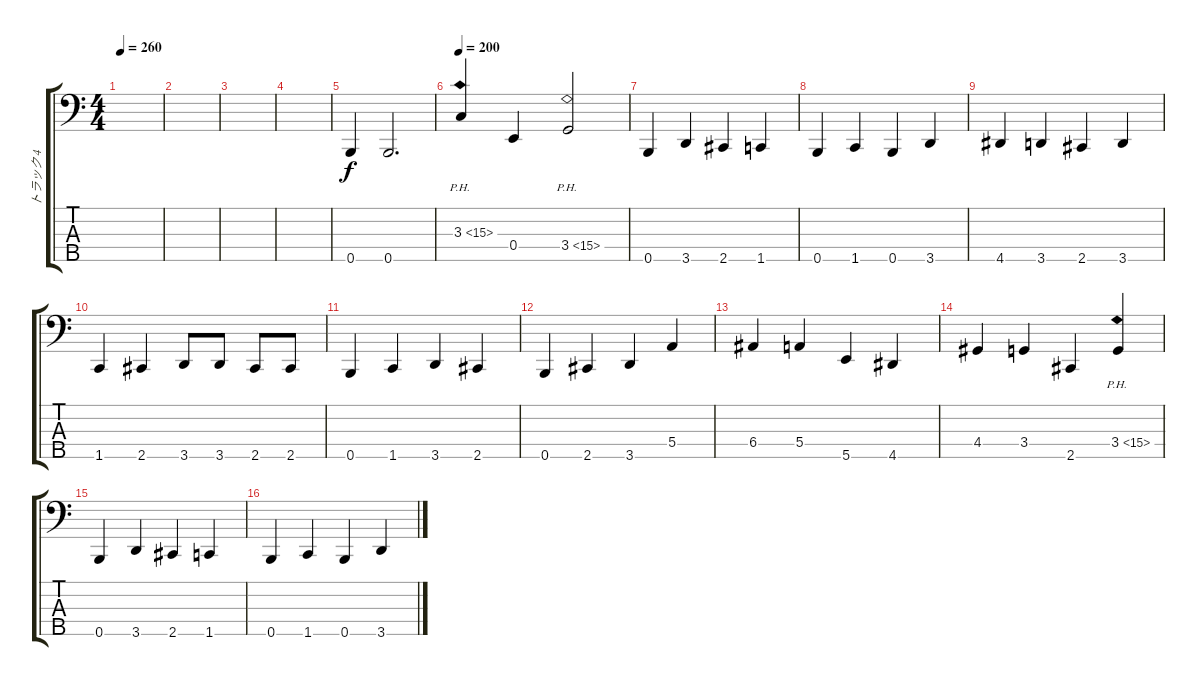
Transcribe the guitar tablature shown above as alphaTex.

\track ("トラック 4" "トラック 4") {instrument electricbasspick}
\staff {score tabs}
\tuning (G2 D2 A1 E1 B0) {hide}
\ts (4 4)
\tempo 260
\clef f4
\ks c
|
|
|
|
0.5.4 0.5.2{d} |
\tempo 200
3.3{ph 12}.4 0.4.4 3.4{ph 12}.2 |
0.5.4 3.5.4 2.5.4 1.5.4 |
0.5.4 1.5.4 0.5.4 3.5.4 |
4.5.4 3.5.4 2.5.4 3.5.4 |
1.5.4 2.5.4 3.5.8 3.5.8 2.5.8 2.5.8 |
0.5.4 1.5.4 3.5.4 2.5.4 |
0.5.4 2.5.4 3.5.4 5.4.4 |
6.4.4 5.4.4 5.5.4 4.5.4 |
4.4.4 3.4.4 2.5.4 3.4{ph 12}.4 |
0.5.4 3.5.4 2.5.4 1.5.4 |
0.5.4 1.5.4 0.5.4 3.5.4
